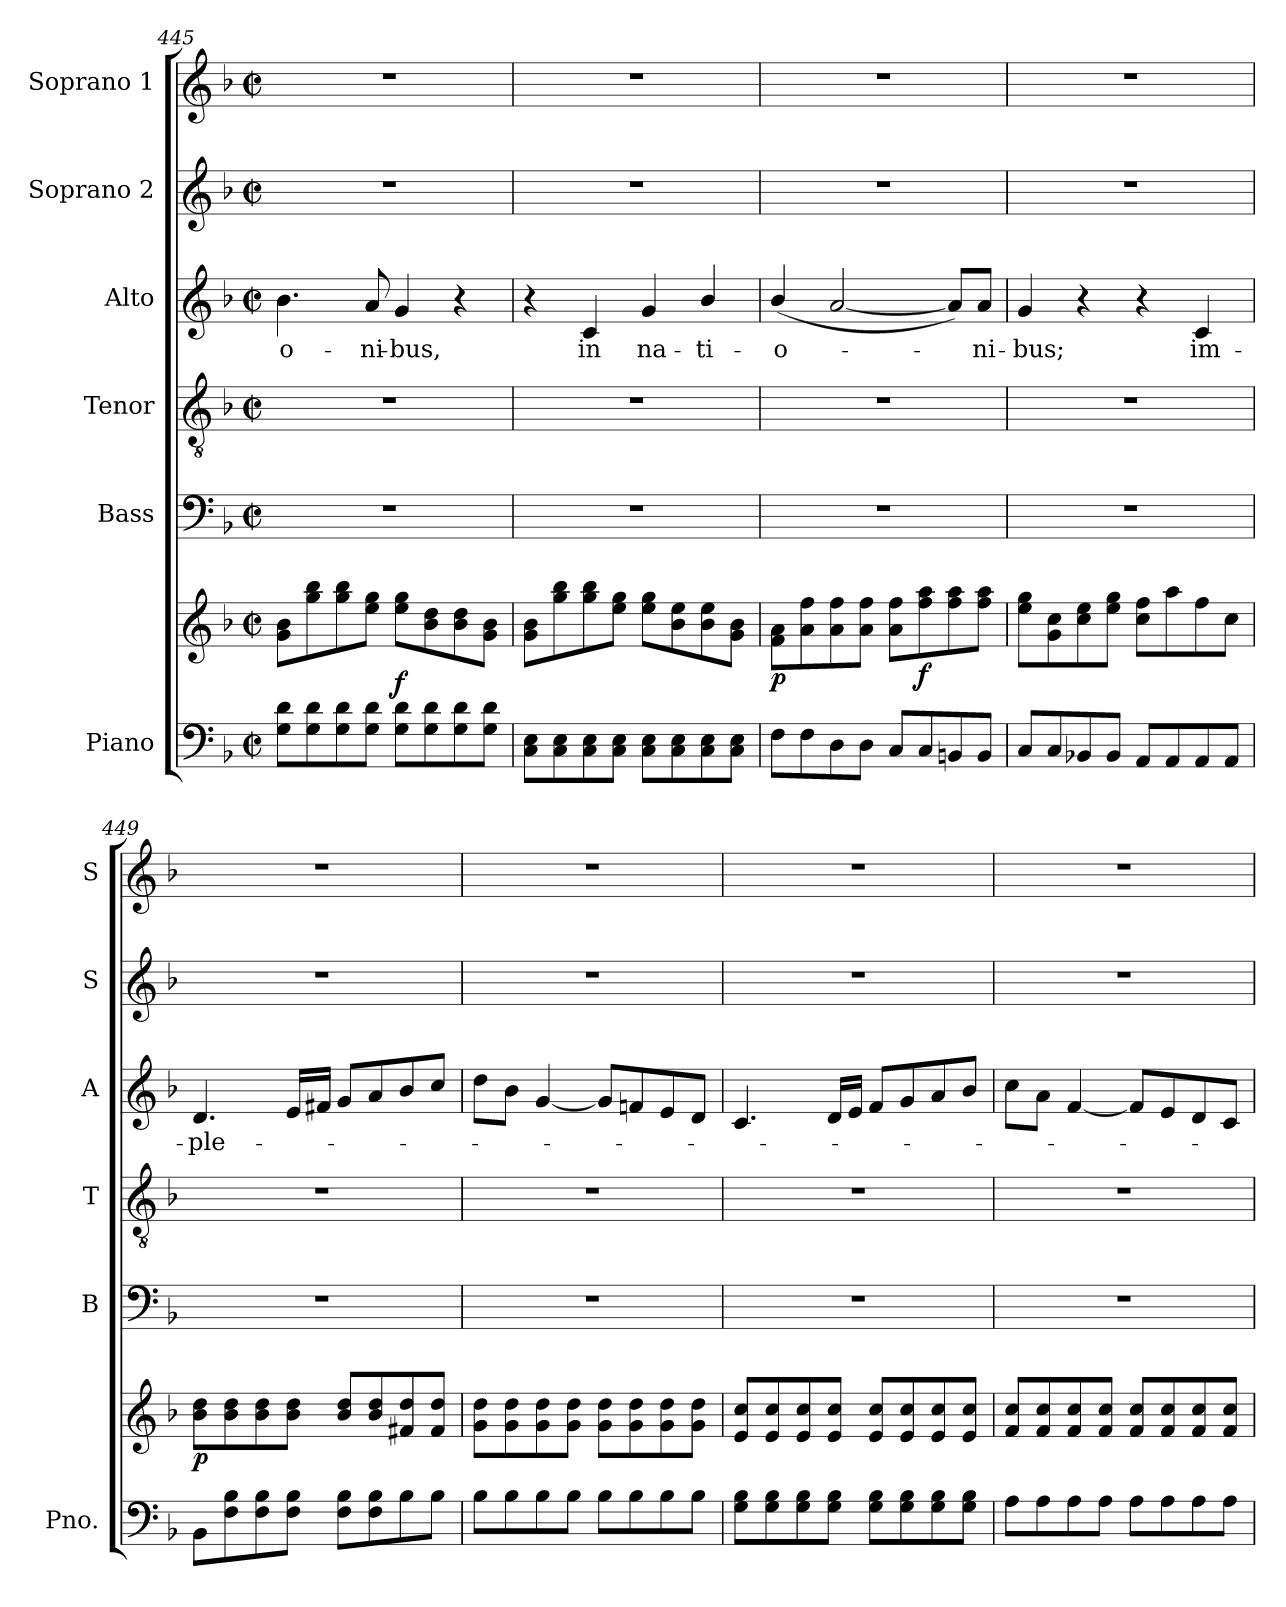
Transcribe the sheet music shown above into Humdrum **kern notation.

**kern	**kern	**dynam	**kern	**kern	**kern	**text	**kern	**kern
*part6	*part6	*part6	*part5	*part4	*part3	*part3	*part2	*part1
*staff7	*staff6	*staff6/7	*staff5	*staff4	*staff3	*staff3	*staff2	*staff1
*I"Piano	*	*	*I"Bass	*I"Tenor	*I"Alto	*	*I"Soprano 2	*I"Soprano 1
*I'Pno.	*	*	*I'B	*I'T	*I'A	*	*I'S	*I'S
*clefF4	*clefG2	*	*clefF4	*clefGv2	*clefG2	*	*clefG2	*clefG2
*k[b-]	*k[b-]	*	*k[b-]	*k[b-]	*k[b-]	*	*k[b-]	*k[b-]
*F:	*F:	*	*F:	*F:	*F:	*	*F:	*F:
*M2/2	*M2/2	*	*M2/2	*M2/2	*M2/2	*	*M2/2	*M2/2
*met(c|)	*met(c|)	*	*met(c|)	*met(c|)	*met(c|)	*	*met(c|)	*met(c|)
=445	=445	=445	=445	=445	=445	=445	=445	=445
!	!	!	!	!	!	!LO:LY:b	!	!
8G\ 8d\L	8g\ 8b-\L	.	1r	1r	4.b-\	-o-	1r	1r
8G\ 8d\	8gg\ 8bb-\	.	.	.	.	.	.	.
8G\ 8d\	8gg\ 8bb-\	.	.	.	.	.	.	.
!	!	!	!	!	!	!LO:LY:b	!	!
8G\ 8d\J	8ee\ 8gg\J	.	.	.	8a/	-ni-	.	.
!	!	!LO:DY:a=2	!	!	!	!LO:LY:b	!	!
8G\ 8d\L	8ee\ 8gg\L	f	.	.	4g/	-bus,	.	.
8G\ 8d\	8b-\ 8dd\	.	.	.	.	.	.	.
8G\ 8d\	8b-\ 8dd\	.	.	.	4r	.	.	.
8G\ 8d\J	8g\ 8b-\J	.	.	.	.	.	.	.
!!LO:LB:g=z
=446	=446	=446	=446	=446	=446	=446	=446	=446
8C\ 8E\L	8g\ 8b-\L	.	1r	1r	4r	.	1r	1r
8C\ 8E\	8gg\ 8bb-\	.	.	.	.	.	.	.
!	!	!	!	!	!	!LO:LY:b	!	!
8C\ 8E\	8gg\ 8bb-\	.	.	.	4c/	in	.	.
8C\ 8E\J	8ee\ 8gg\J	.	.	.	.	.	.	.
!	!	!	!	!	!	!LO:LY:b	!	!
8C\ 8E\L	8ee\ 8gg\L	.	.	.	4g/	na-	.	.
8C\ 8E\	8b-\ 8ee\	.	.	.	.	.	.	.
!	!	!	!	!	!	!LO:LY:b	!	!
8C\ 8E\	8b-\ 8ee\	.	.	.	4b-/	-ti-	.	.
8C\ 8E\J	8g\ 8b-\J	.	.	.	.	.	.	.
=447	=447	=447	=447	=447	=447	=447	=447	=447
!	!	!LO:DY:b	!	!	!	!LO:LY:b	!	!
8F\L	8f\ 8a\L	p	1r	1r	(<4b-/	-o-	1r	1r
8F\	8a\ 8ff\	.	.	.	.	.	.	.
8D\	8a\ 8ff\	.	.	.	[2a/	.	.	.
8D\J	8a\ 8ff\J	.	.	.	.	.	.	.
8C/L	8a\ 8ff\L	.	.	.	.	.	.	.
!	!	!LO:DY:b	!	!	!	!	!	!
8C/	8ff\ 8aa\	f	.	.	.	.	.	.
8BBn/	8ff\ 8aa\	.	.	.	8a/L])	.	.	.
!	!	!	!	!	!	!LO:LY:b	!	!
8BB/J	8ff\ 8aa\J	.	.	.	8a/J	-ni-	.	.
=448	=448	=448	=448	=448	=448	=448	=448	=448
!	!	!	!	!	!	!LO:LY:b	!	!
8C/L	8ee\ 8gg\L	.	1r	1r	4g/	-bus;	1r	1r
8C/	8g\ 8cc\	.	.	.	.	.	.	.
8BB-X/	8cc\ 8ee\	.	.	.	4r	.	.	.
8BB-/J	8ee\ 8gg\J	.	.	.	.	.	.	.
8AA/L	8cc\ 8ff\L	.	.	.	4r	.	.	.
8AA/	8aa\	.	.	.	.	.	.	.
!	!	!	!	!	!	!LO:LY:b	!	!
8AA/	8ff\	.	.	.	4c/	im-	.	.
8AA/J	8cc\J	.	.	.	.	.	.	.
=449	=449	=449	=449	=449	=449	=449	=449	=449
!	!	!LO:DY:b	!	!	!	!LO:LY:b	!	!
8BB-\L	8b-\ 8dd\L	p	1r	1r	4.d/	-ple-	1r	1r
8F\ 8B-\	8b-\ 8dd\	.	.	.	.	.	.	.
8F\ 8B-\	8b-\ 8dd\	.	.	.	.	.	.	.
8F\ 8B-\J	8b-\ 8dd\J	.	.	.	16e/LL	.	.	.
.	.	.	.	.	16f#X/JJ	.	.	.
8F\ 8B-\L	8b-/ 8dd/L	.	.	.	8g/L	.	.	.
8F\ 8B-\	8b-/ 8dd/	.	.	.	8a/	.	.	.
8B-\	8f#X/ 8dd/	.	.	.	8b-/	.	.	.
8B-\J	8f#/ 8dd/J	.	.	.	8cc/J	.	.	.
!!LO:PB:g=z
=450	=450	=450	=450	=450	=450	=450	=450	=450
8B-\L	8g\ 8dd\L	.	1r	1r	8dd\L	.	1r	1r
8B-\	8g\ 8dd\	.	.	.	8b-\J	.	.	.
8B-\	8g\ 8dd\	.	.	.	[4g/	.	.	.
8B-\J	8g\ 8dd\J	.	.	.	.	.	.	.
8B-\L	8g\ 8dd\L	.	.	.	8g/L]	.	.	.
8B-\	8g\ 8dd\	.	.	.	8fn/	.	.	.
8B-\	8g\ 8dd\	.	.	.	8e/	.	.	.
8B-\J	8g\ 8dd\J	.	.	.	8d/J	.	.	.
=451	=451	=451	=451	=451	=451	=451	=451	=451
8G\ 8B-\L	8e/ 8cc/L	.	1r	1r	4.c/	.	1r	1r
8G\ 8B-\	8e/ 8cc/	.	.	.	.	.	.	.
8G\ 8B-\	8e/ 8cc/	.	.	.	.	.	.	.
8G\ 8B-\J	8e/ 8cc/J	.	.	.	16d/LL	.	.	.
.	.	.	.	.	16e/JJ	.	.	.
8G\ 8B-\L	8e/ 8cc/L	.	.	.	8f/L	.	.	.
8G\ 8B-\	8e/ 8cc/	.	.	.	8g/	.	.	.
8G\ 8B-\	8e/ 8cc/	.	.	.	8a/	.	.	.
8G\ 8B-\J	8e/ 8cc/J	.	.	.	8b-/J	.	.	.
=452	=452	=452	=452	=452	=452	=452	=452	=452
8A\L	8f/ 8cc/L	.	1r	1r	8cc\L	.	1r	1r
8A\	8f/ 8cc/	.	.	.	8a\J	.	.	.
8A\	8f/ 8cc/	.	.	.	[4f/	.	.	.
8A\J	8f/ 8cc/J	.	.	.	.	.	.	.
8A\L	8f/ 8cc/L	.	.	.	8f/L]	.	.	.
8A\	8f/ 8cc/	.	.	.	8e/	.	.	.
8A\	8f/ 8cc/	.	.	.	8d/	.	.	.
8A\J	8f/ 8cc/J	.	.	.	8c/J	.	.	.
=	=	=	=	=	=	=	=	=
*-	*-	*-	*-	*-	*-	*-	*-	*-
